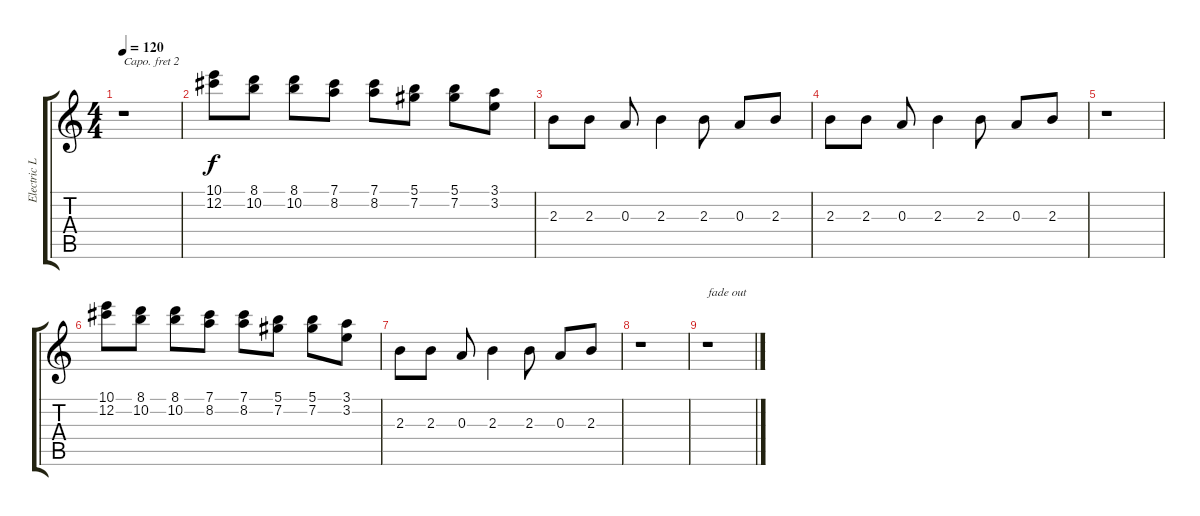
\track ("Electric Lead" "Electric L") {instrument distortionguitar}
\staff {score tabs}
\capo 2
\tuning (E4 B3 G3 D3 A2 E2) {hide}
\ts (4 4)
\tempo 120
\clef g2
\ks c
r.1{dy f} |
(10.1 12.2).8 (8.1 10.2).8 (8.1 10.2).8 (7.1 8.2).8 (7.1 8.2).8 (5.1 7.2).8 (5.1 7.2).8 (3.1 3.2).8 |
2.3.8 2.3.8 0.3.8 2.3.4 2.3.8 0.3.8 2.3.8 |
2.3.8 2.3.8 0.3.8 2.3.4 2.3.8 0.3.8 2.3.8 |
r.1 |
(10.1 12.2).8 (8.1 10.2).8 (8.1 10.2).8 (7.1 8.2).8 (7.1 8.2).8 (5.1 7.2).8 (5.1 7.2).8 (3.1 3.2).8 |
2.3.8 2.3.8 0.3.8 2.3.4 2.3.8 0.3.8 2.3.8 |
r.1 |
r.1{txt "fade out"}
